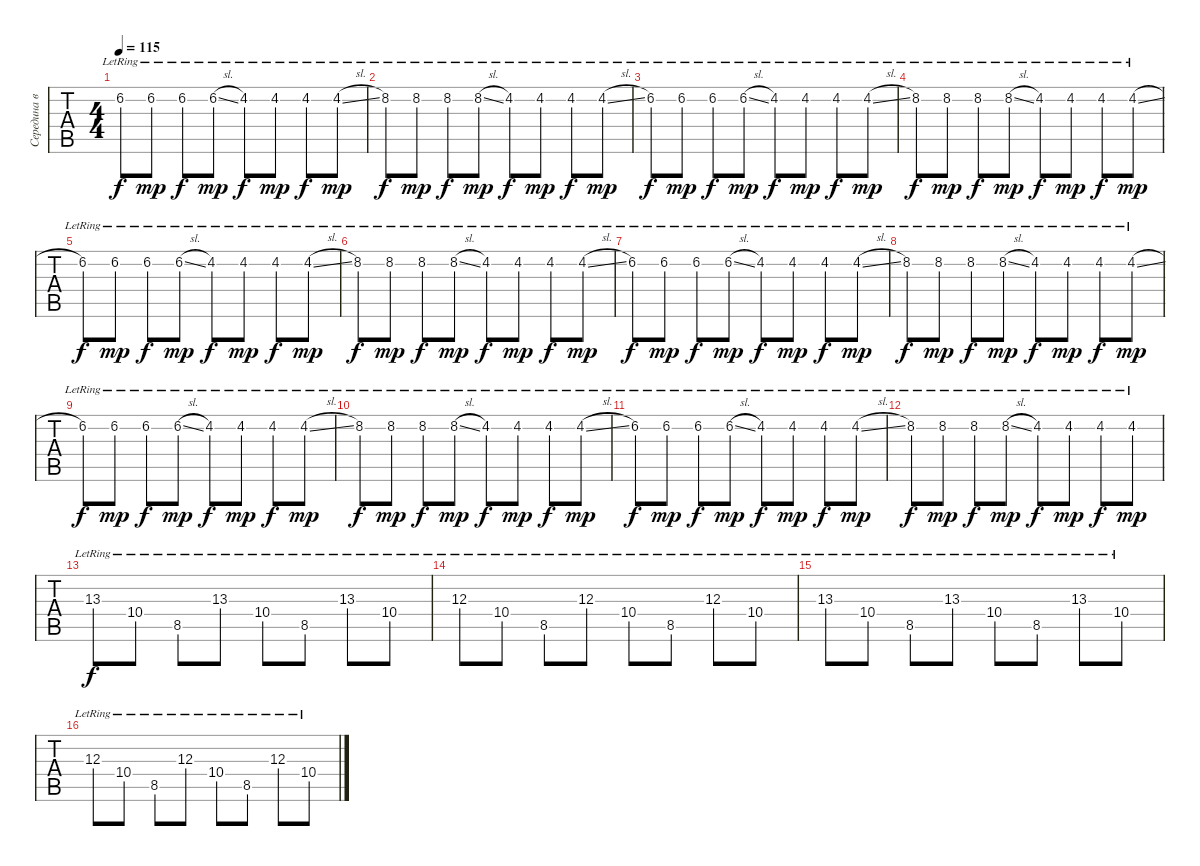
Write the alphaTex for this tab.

\track ("Середина выебоны" "Середина в") {instrument overdrivenguitar}
\staff {tabs}
\tuning (Eb4 Bb3 Gb3 Db3 Ab2 Db2) {hide}
\ts (4 4)
\tempo 115
\clef g2
\ks c
6.2{lr}.8{dy f} 6.2{lr}.8{dy mp} 6.2{lr}.8{dy f} 6.2{sl lr}.8{dy mp} 4.2{lr}.8{dy f} 4.2{lr}.8{dy mp} 4.2{lr}.8{dy f} 4.2{sl lr}.8{dy mp} |
8.2{lr}.8{dy f} 8.2{lr}.8{dy mp} 8.2{lr}.8{dy f} 8.2{sl lr}.8{dy mp} 4.2{lr}.8{dy f} 4.2{lr}.8{dy mp} 4.2{lr}.8{dy f} 4.2{sl lr}.8{dy mp} |
6.2{lr}.8{dy f} 6.2{lr}.8{dy mp} 6.2{lr}.8{dy f} 6.2{sl lr}.8{dy mp} 4.2{lr}.8{dy f} 4.2{lr}.8{dy mp} 4.2{lr}.8{dy f} 4.2{sl lr}.8{dy mp} |
8.2{lr}.8{dy f} 8.2{lr}.8{dy mp} 8.2{lr}.8{dy f} 8.2{sl lr}.8{dy mp} 4.2{lr}.8{dy f} 4.2{lr}.8{dy mp} 4.2{lr}.8{dy f} 4.2{sl lr}.8{dy mp} |
6.2{lr}.8{dy f} 6.2{lr}.8{dy mp} 6.2{lr}.8{dy f} 6.2{sl lr}.8{dy mp} 4.2{lr}.8{dy f} 4.2{lr}.8{dy mp} 4.2{lr}.8{dy f} 4.2{sl lr}.8{dy mp} |
8.2{lr}.8{dy f} 8.2{lr}.8{dy mp} 8.2{lr}.8{dy f} 8.2{sl lr}.8{dy mp} 4.2{lr}.8{dy f} 4.2{lr}.8{dy mp} 4.2{lr}.8{dy f} 4.2{sl lr}.8{dy mp} |
6.2{lr}.8{dy f} 6.2{lr}.8{dy mp} 6.2{lr}.8{dy f} 6.2{sl lr}.8{dy mp} 4.2{lr}.8{dy f} 4.2{lr}.8{dy mp} 4.2{lr}.8{dy f} 4.2{sl lr}.8{dy mp} |
8.2{lr}.8{dy f} 8.2{lr}.8{dy mp} 8.2{lr}.8{dy f} 8.2{sl lr}.8{dy mp} 4.2{lr}.8{dy f} 4.2{lr}.8{dy mp} 4.2{lr}.8{dy f} 4.2{sl lr}.8{dy mp} |
6.2{lr}.8{dy f} 6.2{lr}.8{dy mp} 6.2{lr}.8{dy f} 6.2{sl lr}.8{dy mp} 4.2{lr}.8{dy f} 4.2{lr}.8{dy mp} 4.2{lr}.8{dy f} 4.2{sl lr}.8{dy mp} |
8.2{lr}.8{dy f} 8.2{lr}.8{dy mp} 8.2{lr}.8{dy f} 8.2{sl lr}.8{dy mp} 4.2{lr}.8{dy f} 4.2{lr}.8{dy mp} 4.2{lr}.8{dy f} 4.2{sl lr}.8{dy mp} |
6.2{lr}.8{dy f} 6.2{lr}.8{dy mp} 6.2{lr}.8{dy f} 6.2{sl lr}.8{dy mp} 4.2{lr}.8{dy f} 4.2{lr}.8{dy mp} 4.2{lr}.8{dy f} 4.2{sl lr}.8{dy mp} |
8.2{lr}.8{dy f} 8.2{lr}.8{dy mp} 8.2{lr}.8{dy f} 8.2{sl lr}.8{dy mp} 4.2{lr}.8{dy f} 4.2{lr}.8{dy mp} 4.2{lr}.8{dy f} 4.2{lr}.8{dy mp} |
13.3{lr}.8{dy f} 10.4{lr}.8 8.5{lr}.8 13.3{lr}.8 10.4{lr}.8 8.5{lr}.8 13.3{lr}.8 10.4{lr}.8 |
12.3{lr}.8 10.4{lr}.8 8.5{lr}.8 12.3{lr}.8 10.4{lr}.8 8.5{lr}.8 12.3{lr}.8 10.4{lr}.8 |
13.3{lr}.8 10.4{lr}.8 8.5{lr}.8 13.3{lr}.8 10.4{lr}.8 8.5{lr}.8 13.3{lr}.8 10.4{lr}.8 |
12.3{lr}.8 10.4{lr}.8 8.5{lr}.8 12.3{lr}.8 10.4{lr}.8 8.5{lr}.8 12.3{lr}.8 10.4{lr}.8
